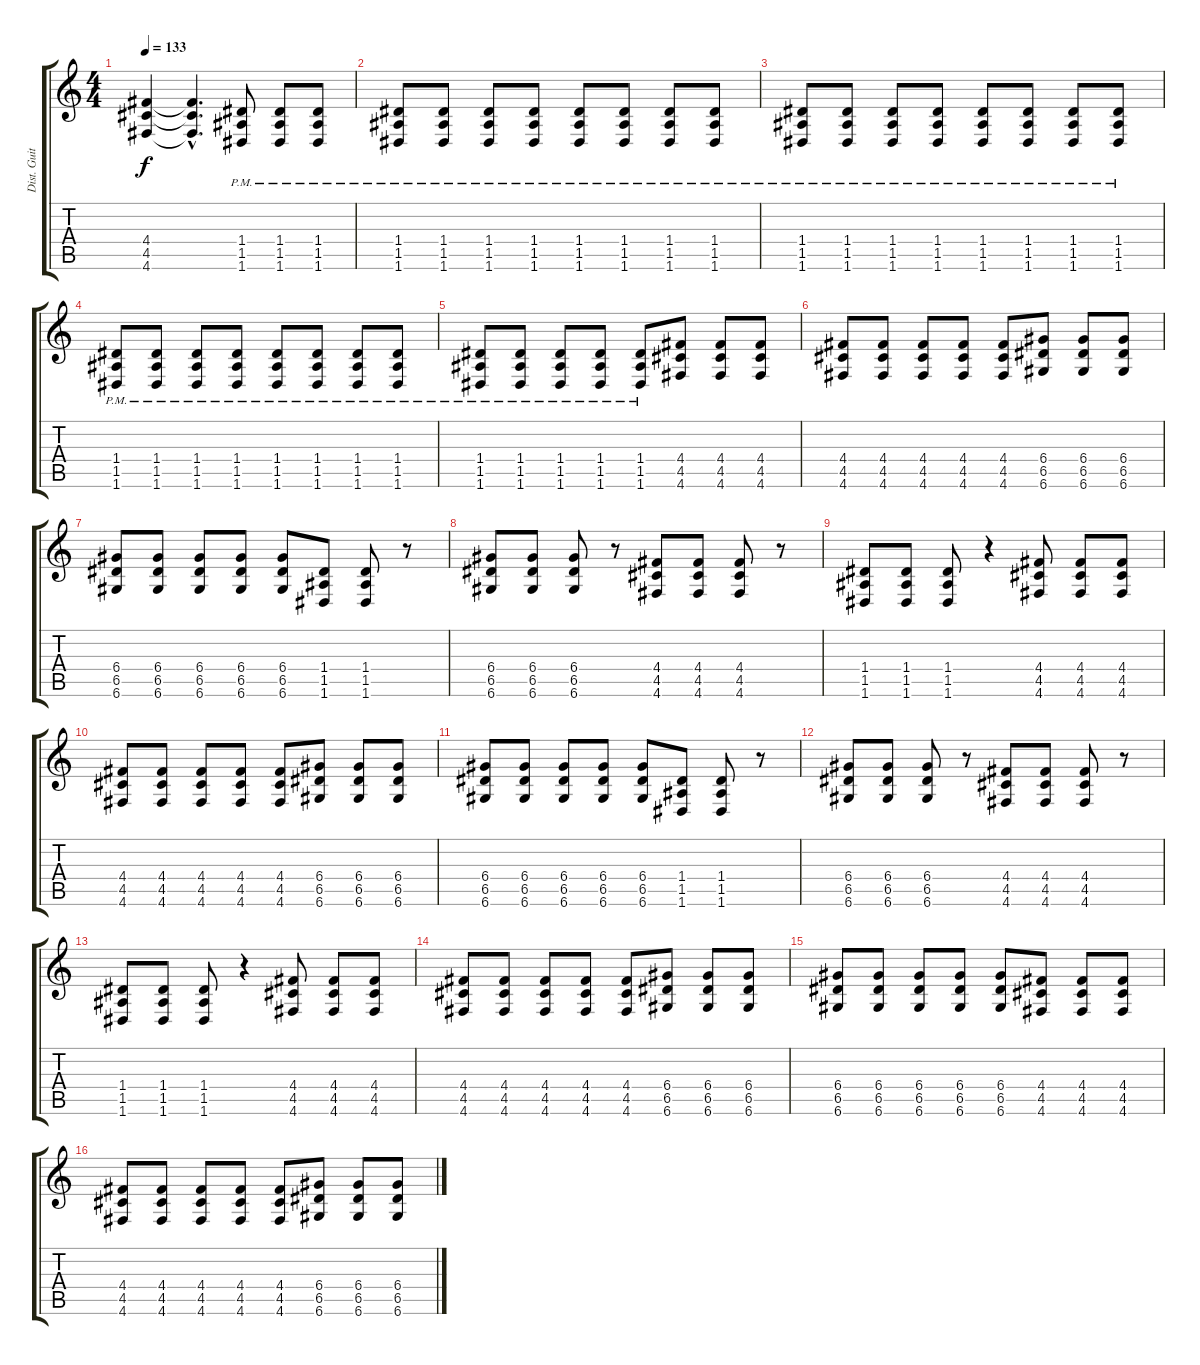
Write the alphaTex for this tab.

\track ("Dist. Guitar 2" "Dist. Guit") {instrument distortionguitar}
\staff {score tabs}
\tuning (E4 B3 G3 D3 A2 D2) {hide}
\ts (4 4)
\tempo 133
\clef g2
\ks c
(4.4{t} 4.5{t} 4.6{t}).4{dy f} (4.4{hac t} 4.5{hac t} 4.6{hac t}).4{d} (1.4{pm} 1.5{pm} 1.6{pm}).8 (1.4{pm} 1.5{pm} 1.6{pm}).8 (1.4{pm} 1.5{pm} 1.6{pm}).8 |
(1.4{pm} 1.5{pm} 1.6{pm}).8 (1.4{pm} 1.5{pm} 1.6{pm}).8 (1.4{pm} 1.5{pm} 1.6{pm}).8 (1.4{pm} 1.5{pm} 1.6{pm}).8 (1.4{pm} 1.5{pm} 1.6{pm}).8 (1.4{pm} 1.5{pm} 1.6{pm}).8 (1.4{pm} 1.5{pm} 1.6{pm}).8 (1.4{pm} 1.5{pm} 1.6{pm}).8 |
(1.4{pm} 1.5{pm} 1.6{pm}).8 (1.4{pm} 1.5{pm} 1.6{pm}).8 (1.4{pm} 1.5{pm} 1.6{pm}).8 (1.4{pm} 1.5{pm} 1.6{pm}).8 (1.4{pm} 1.5{pm} 1.6{pm}).8 (1.4{pm} 1.5{pm} 1.6{pm}).8{volume 11} (1.4{pm} 1.5{pm} 1.6{pm}).8 (1.4{pm} 1.5{pm} 1.6{pm}).8 |
(1.4{pm} 1.5{pm} 1.6{pm}).8 (1.4{pm} 1.5{pm} 1.6{pm}).8 (1.4{pm} 1.5{pm} 1.6{pm}).8 (1.4{pm} 1.5{pm} 1.6{pm}).8 (1.4{pm} 1.5{pm} 1.6{pm}).8 (1.4{pm} 1.5{pm} 1.6{pm}).8{volume 12} (1.4{pm} 1.5{pm} 1.6{pm}).8 (1.4{pm} 1.5{pm} 1.6{pm}).8 |
(1.4{pm} 1.5{pm} 1.6{pm}).8 (1.4{pm} 1.5{pm} 1.6{pm}).8 (1.4{pm} 1.5{pm} 1.6{pm}).8 (1.4{pm} 1.5{pm} 1.6{pm}).8 (1.4{pm} 1.5{pm} 1.6{pm}).8 (4.4 4.5 4.6).8{volume 13} (4.4 4.5 4.6).8 (4.4 4.5 4.6).8 |
(4.4 4.5 4.6).8 (4.4 4.5 4.6).8 (4.4 4.5 4.6).8 (4.4 4.5 4.6).8 (4.4 4.5 4.6).8 (6.4 6.5 6.6).8 (6.4 6.5 6.6).8 (6.4 6.5 6.6).8 |
(6.4 6.5 6.6).8 (6.4 6.5 6.6).8 (6.4 6.5 6.6).8 (6.4 6.5 6.6).8 (6.4 6.5 6.6).8 (1.4 1.5 1.6).8 (1.4 1.5 1.6).8 r.8 |
(6.4 6.5 6.6).8 (6.4 6.5 6.6).8 (6.4 6.5 6.6).8 r.8 (4.4 4.5 4.6).8 (4.4 4.5 4.6).8 (4.4 4.5 4.6).8 r.8 |
(1.4 1.5 1.6).8 (1.4 1.5 1.6).8 (1.4 1.5 1.6).8 r.4 (4.4 4.5 4.6).8 (4.4 4.5 4.6).8 (4.4 4.5 4.6).8 |
(4.4 4.5 4.6).8 (4.4 4.5 4.6).8 (4.4 4.5 4.6).8 (4.4 4.5 4.6).8 (4.4 4.5 4.6).8 (6.4 6.5 6.6).8 (6.4 6.5 6.6).8 (6.4 6.5 6.6).8 |
(6.4 6.5 6.6).8 (6.4 6.5 6.6).8 (6.4 6.5 6.6).8 (6.4 6.5 6.6).8 (6.4 6.5 6.6).8 (1.4 1.5 1.6).8 (1.4 1.5 1.6).8 r.8 |
(6.4 6.5 6.6).8 (6.4 6.5 6.6).8 (6.4 6.5 6.6).8 r.8 (4.4 4.5 4.6).8 (4.4 4.5 4.6).8 (4.4 4.5 4.6).8 r.8 |
(1.4 1.5 1.6).8 (1.4 1.5 1.6).8 (1.4 1.5 1.6).8 r.4 (4.4 4.5 4.6).8 (4.4 4.5 4.6).8 (4.4 4.5 4.6).8 |
(4.4 4.5 4.6).8 (4.4 4.5 4.6).8 (4.4 4.5 4.6).8 (4.4 4.5 4.6).8 (4.4 4.5 4.6).8 (6.4 6.5 6.6).8 (6.4 6.5 6.6).8 (6.4 6.5 6.6).8 |
(6.4 6.5 6.6).8 (6.4 6.5 6.6).8 (6.4 6.5 6.6).8 (6.4 6.5 6.6).8 (6.4 6.5 6.6).8 (4.4 4.5 4.6).8 (4.4 4.5 4.6).8 (4.4 4.5 4.6).8 |
(4.4 4.5 4.6).8 (4.4 4.5 4.6).8 (4.4 4.5 4.6).8 (4.4 4.5 4.6).8 (4.4 4.5 4.6).8 (6.4 6.5 6.6).8 (6.4 6.5 6.6).8 (6.4 6.5 6.6).8
